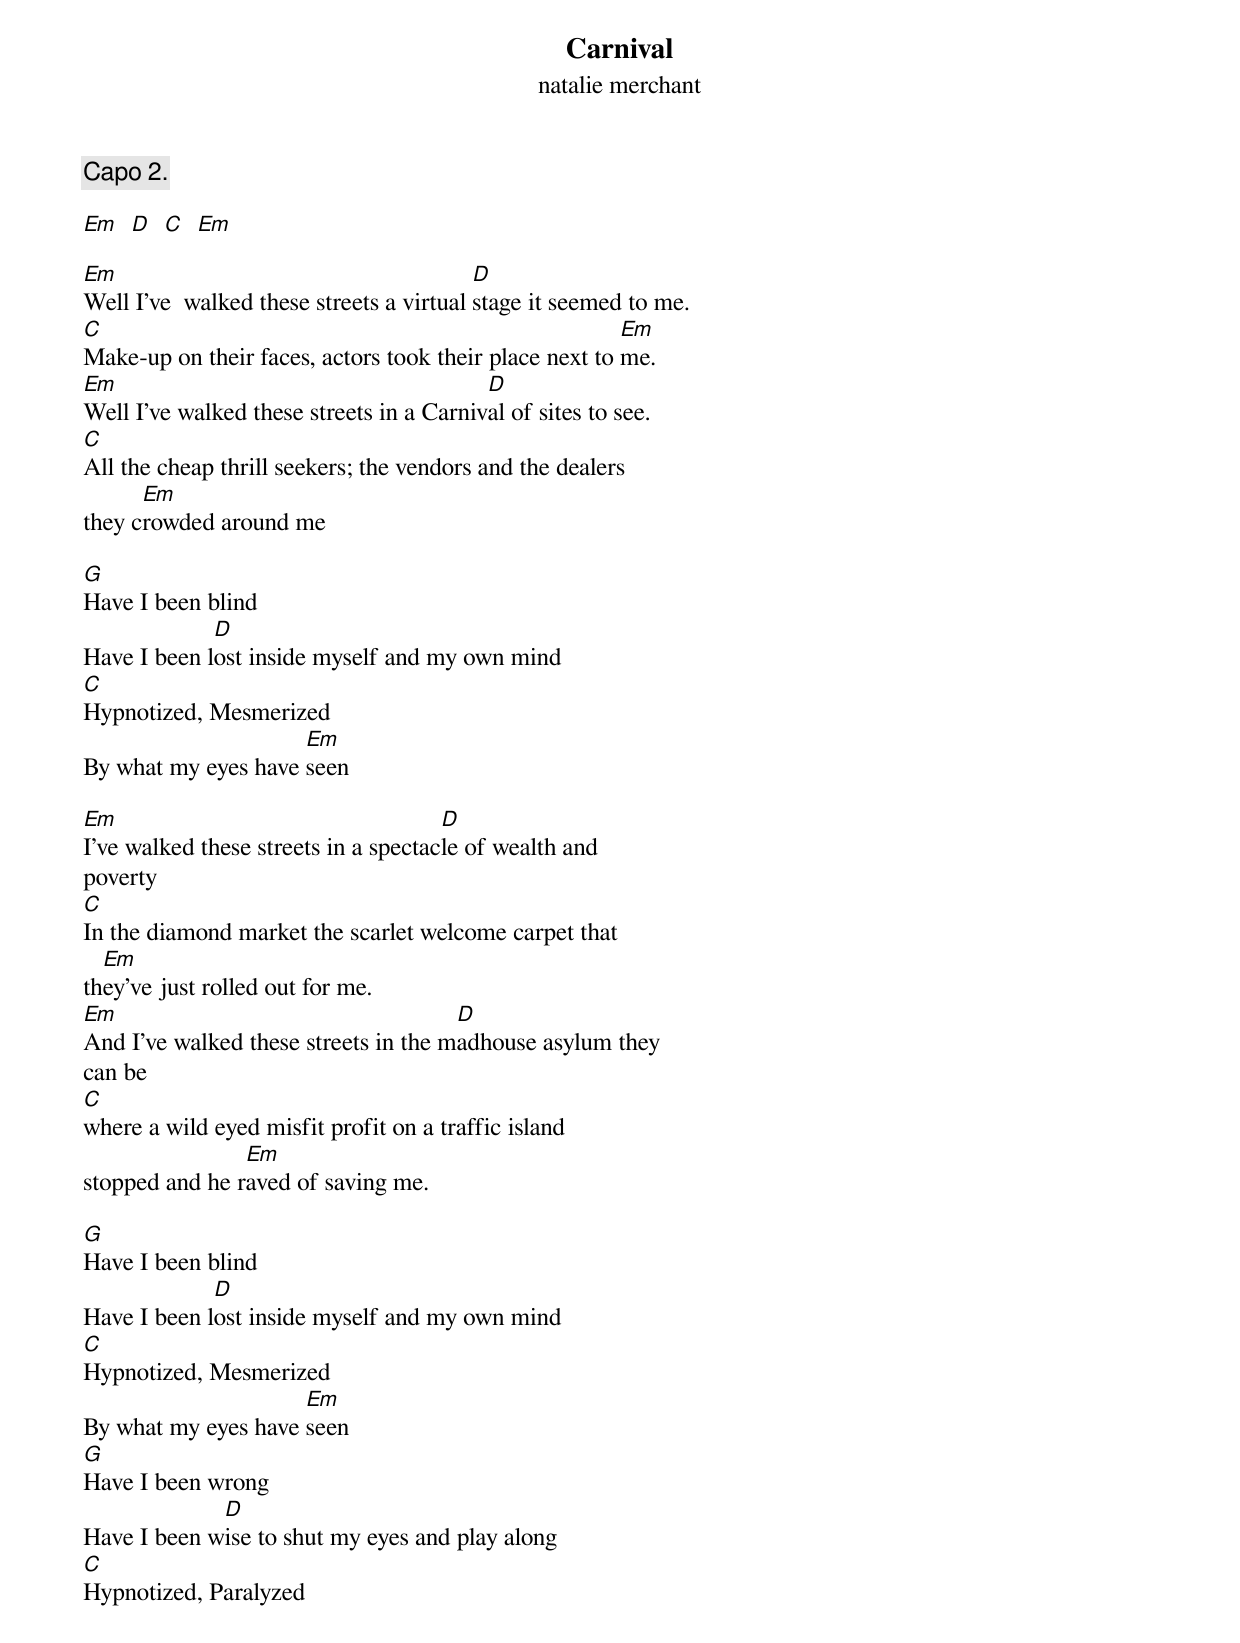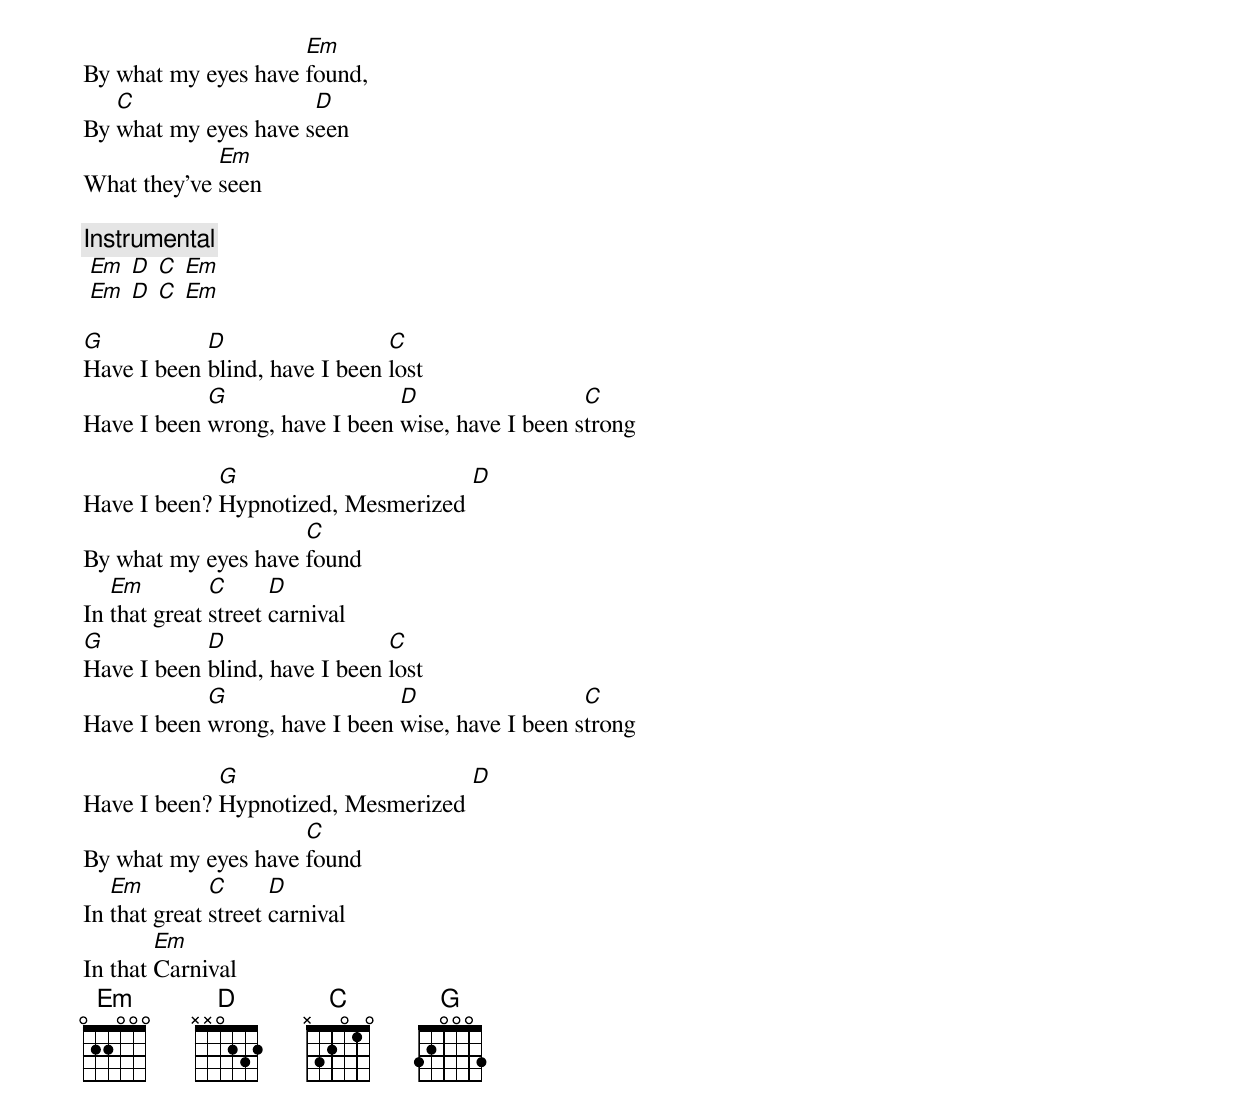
{title: Carnival}
{subtitle: natalie merchant}

{c:Capo 2.}

[Em]  [D]  [C]  [Em]

[Em]Well I've  walked these streets a virtual [D]stage it seemed to me.
[C]Make-up on their faces, actors took their place next to [Em]me.
[Em]Well I've walked these streets in a Carniv[D]al of sites to see.
[C]All the cheap thrill seekers; the vendors and the dealers
they c[Em]rowded around me

[G]Have I been blind
Have I been l[D]ost inside myself and my own mind
[C]Hypnotized, Mesmerized
By what my eyes have [Em]seen

[Em]I've walked these streets in a spectac[D]le of wealth and
poverty
[C]In the diamond market the scarlet welcome carpet that
th[Em]ey've just rolled out for me.
[Em]And I've walked these streets in the m[D]adhouse asylum they
can be
[C]where a wild eyed misfit profit on a traffic island
stopped and he r[Em]aved of saving me.

[G]Have I been blind
Have I been l[D]ost inside myself and my own mind
[C]Hypnotized, Mesmerized
By what my eyes have [Em]seen
[G]Have I been wrong
Have I been w[D]ise to shut my eyes and play along
[C]Hypnotized, Paralyzed
By what my eyes have [Em]found,
By [C]what my eyes have s[D]een
What they've [Em]seen

{c:Instrumental}
 [Em] [D] [C] [Em]
 [Em] [D] [C] [Em]

[G]Have I been [D]blind, have I been [C]lost
Have I been [G]wrong, have I been [D]wise, have I been s[C]trong

Have I been? [G]Hypnotized, Mesmerized [D]
By what my eyes have [C]found
In [Em]that great [C]street [D]carnival
[G]Have I been [D]blind, have I been [C]lost
Have I been [G]wrong, have I been [D]wise, have I been s[C]trong

Have I been? [G]Hypnotized, Mesmerized [D]
By what my eyes have [C]found
In [Em]that great [C]street [D]carnival
In that [Em]Carnival
